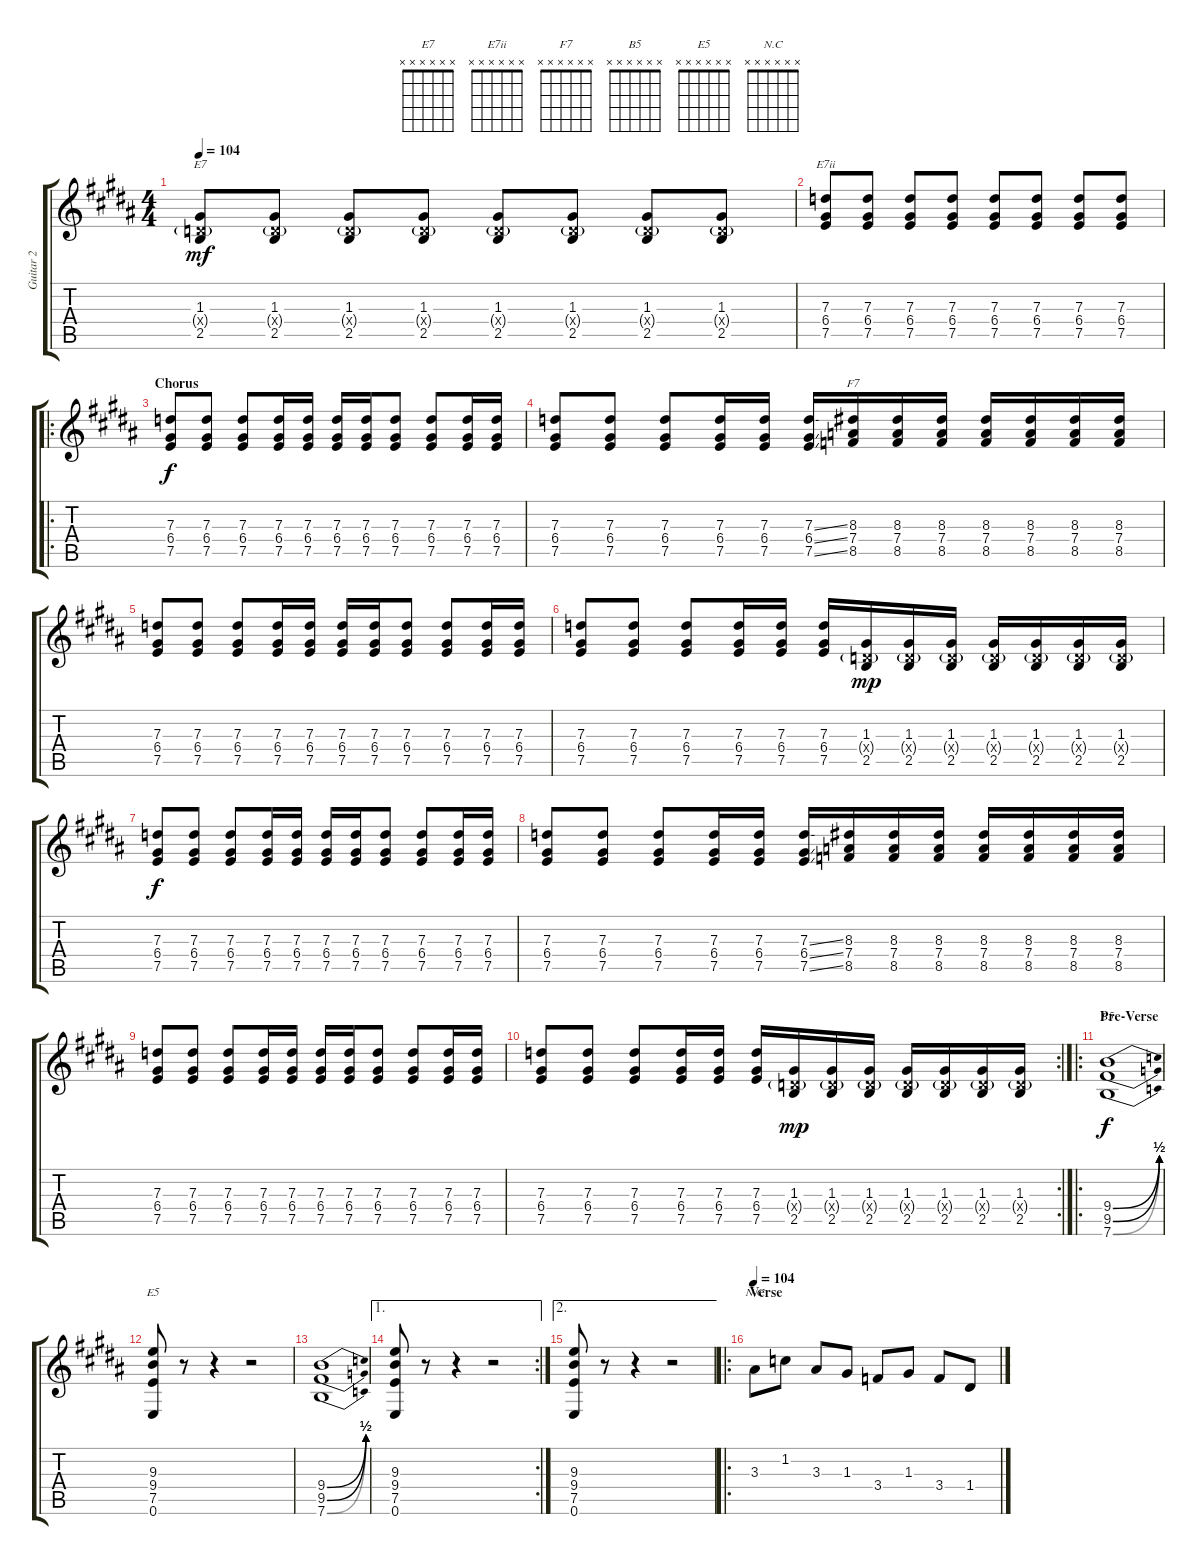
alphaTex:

\track ("Guitar 2" "Guitar 2") {instrument electricguitarjazz}
\staff {score tabs}
\tuning (E4 B3 G3 D3 A2 E2) {hide}
\chord ("E7" x x x x x x)
\chord ("E7ii" x x x x x x)
\chord ("F7" x x x x x x)
\chord ("B5" x x x x x x)
\chord ("E5" x x x x x x)
\chord ("N.C" x x x x x x)
\ts (4 4)
\tempo 104
\clef g2
\ks b
(1.3 0.4{g x} 2.5).8{ch "E7" dy mf} (1.3 0.4{g x} 2.5).8 (1.3 0.4{g x} 2.5).8 (1.3 0.4{g x} 2.5).8 (1.3 0.4{g x} 2.5).8 (1.3 0.4{g x} 2.5).8 (1.3 0.4{g x} 2.5).8 (1.3 0.4{g x} 2.5).8 |
(7.3 6.4 7.5).8{ch "E7ii"} (7.3 6.4 7.5).8 (7.3 6.4 7.5).8 (7.3 6.4 7.5).8 (7.3 6.4 7.5).8 (7.3 6.4 7.5).8 (7.3 6.4 7.5).8 (7.3 6.4 7.5).8 |
\ro
\section ("" "Chorus")
(7.3 6.4 7.5).8{dy f volume 8} (7.3 6.4 7.5).8 (7.3 6.4 7.5).8 (7.3 6.4 7.5).16 (7.3 6.4 7.5).16 (7.3 6.4 7.5).16 (7.3 6.4 7.5).16 (7.3 6.4 7.5).8 (7.3 6.4 7.5).8 (7.3 6.4 7.5).16 (7.3 6.4 7.5).16 |
(7.3 6.4 7.5).8 (7.3 6.4 7.5).8 (7.3 6.4 7.5).8 (7.3 6.4 7.5).16 (7.3 6.4 7.5).16 (7.3{ss} 6.4{ss} 7.5{ss}).16 (8.3 7.4 8.5).16{ch "F7"} (8.3 7.4 8.5).16 (8.3 7.4 8.5).16 (8.3 7.4 8.5).16 (8.3 7.4 8.5).16 (8.3 7.4 8.5).16 (8.3 7.4 8.5).16 |
(7.3 6.4 7.5).8 (7.3 6.4 7.5).8 (7.3 6.4 7.5).8 (7.3 6.4 7.5).16 (7.3 6.4 7.5).16 (7.3 6.4 7.5).16 (7.3 6.4 7.5).16 (7.3 6.4 7.5).8 (7.3 6.4 7.5).8 (7.3 6.4 7.5).16 (7.3 6.4 7.5).16 |
(7.3 6.4 7.5).8 (7.3 6.4 7.5).8 (7.3 6.4 7.5).8 (7.3 6.4 7.5).16 (7.3 6.4 7.5).16 (7.3 6.4 7.5).16 (1.3 0.4{g x} 2.5).16{dy mp} (1.3 0.4{g x} 2.5).16 (1.3 0.4{g x} 2.5).16 (1.3 0.4{g x} 2.5).16 (1.3 0.4{g x} 2.5).16 (1.3 0.4{g x} 2.5).16 (1.3 0.4{g x} 2.5).16 |
(7.3 6.4 7.5).8{dy f volume 9} (7.3 6.4 7.5).8 (7.3 6.4 7.5).8 (7.3 6.4 7.5).16 (7.3 6.4 7.5).16 (7.3 6.4 7.5).16 (7.3 6.4 7.5).16 (7.3 6.4 7.5).8 (7.3 6.4 7.5).8 (7.3 6.4 7.5).16 (7.3 6.4 7.5).16 |
(7.3 6.4 7.5).8 (7.3 6.4 7.5).8 (7.3 6.4 7.5).8 (7.3 6.4 7.5).16 (7.3 6.4 7.5).16 (7.3{ss} 6.4{ss} 7.5{ss}).16 (8.3 7.4 8.5).16 (8.3 7.4 8.5).16 (8.3 7.4 8.5).16 (8.3 7.4 8.5).16 (8.3 7.4 8.5).16 (8.3 7.4 8.5).16 (8.3 7.4 8.5).16 |
(7.3 6.4 7.5).8 (7.3 6.4 7.5).8 (7.3 6.4 7.5).8 (7.3 6.4 7.5).16 (7.3 6.4 7.5).16 (7.3 6.4 7.5).16 (7.3 6.4 7.5).16 (7.3 6.4 7.5).8 (7.3 6.4 7.5).8 (7.3 6.4 7.5).16 (7.3 6.4 7.5).16 |
\rc 2
(7.3 6.4 7.5).8 (7.3 6.4 7.5).8 (7.3 6.4 7.5).8 (7.3 6.4 7.5).16 (7.3 6.4 7.5).16 (7.3 6.4 7.5).16 (1.3 0.4{g x} 2.5).16{dy mp} (1.3 0.4{g x} 2.5).16 (1.3 0.4{g x} 2.5).16 (1.3 0.4{g x} 2.5).16 (1.3 0.4{g x} 2.5).16 (1.3 0.4{g x} 2.5).16 (1.3 0.4{g x} 2.5).16 |
\ro
\section ("" "Pre-Verse")
(9.4{be (bend 0 0 60 2)} 9.5{be (bend 0 0 60 2)} 7.6{be (bend 0 0 60 2)}).1{ch "B5" dy f volume 12} |
(9.3 9.4 7.5 0.6).8{ch "E5"} r.8 r.4 r.2 |
(9.4{be (bend 0 0 60 2)} 9.5{be (bend 0 0 60 2)} 7.6{be (bend 0 0 60 2)}).1 |
\ae 1
\rc 2
(9.3 9.4 7.5 0.6).8 r.8 r.4 r.2 |
\ae 2
(9.3 9.4 7.5 0.6).8 r.8 r.4 r.2 |
\ro
\section ("" "Verse")
\tempo 104
3.3.8{ch "N.C"} 1.2.8 3.3.8 1.3.8 3.4.8 1.3.8 3.4.8 1.4.8
